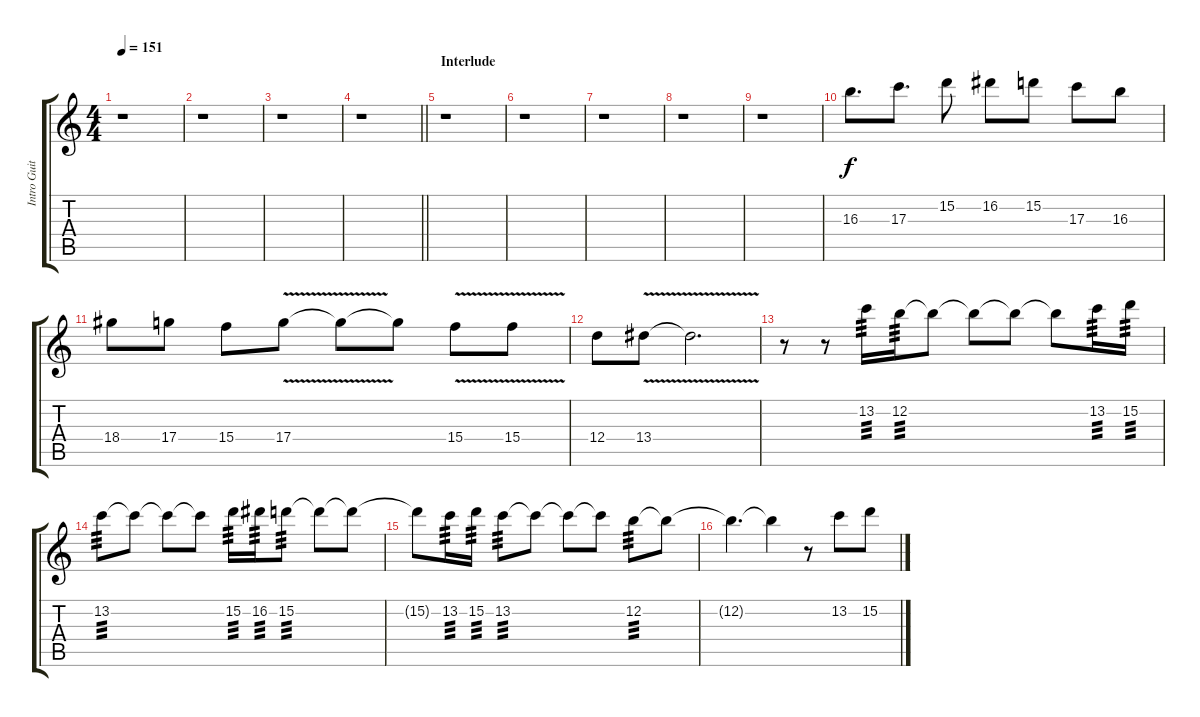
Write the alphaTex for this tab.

\track ("Intro Guitar 2" "Intro Guit") {instrument acousticguitarnylon}
\staff {score tabs}
\tuning (E4 B3 G3 D3 A2 D2) {hide}
\ts (4 4)
\tempo 151
\clef g2
\ks c
r.1{dy f} |
r.1 |
r.1 |
\barLineRight lightlight
r.1 |
\section ("" "Interlude")
r.1{instrument shamisen} |
r.1 |
r.1 |
r.1 |
r.1 |
16.3.8{d} 17.3.8{d} 15.2.8 16.2.8 15.2.8 17.3.8 16.3.8 |
18.4.8 17.4.8 15.4.8 17.4{v}.8 17.4{t}.8 17.4{t}.8 15.4{v}.8 15.4{v}.8 |
12.4.8 13.4{v}.8 13.4{t}.2{d} |
r.8 r.8 13.2.16{tp 3} 12.2.16{tp 3} 12.2{t}.8 12.2{t}.8 12.2{t}.8 12.2{t}.8 13.2.16{tp 3} 15.2.16{tp 3} |
13.2.8{tp 3} 13.2{t}.8 13.2{t}.8 13.2{t}.8 15.2.16{tp 3} 16.2.16{tp 3} 15.2.8{tp 3} 15.2{t}.8 15.2{t}.8 |
15.2{t}.8 13.2.16{tp 3} 15.2.16{tp 3} 13.2.8{tp 3} 13.2{t}.8 13.2{t}.8 13.2{t}.8 12.2.8{tp 3} 12.2{t}.8 |
12.2{t}.4{d} 12.2{t}.4 r.8 13.2.8 15.2.8
